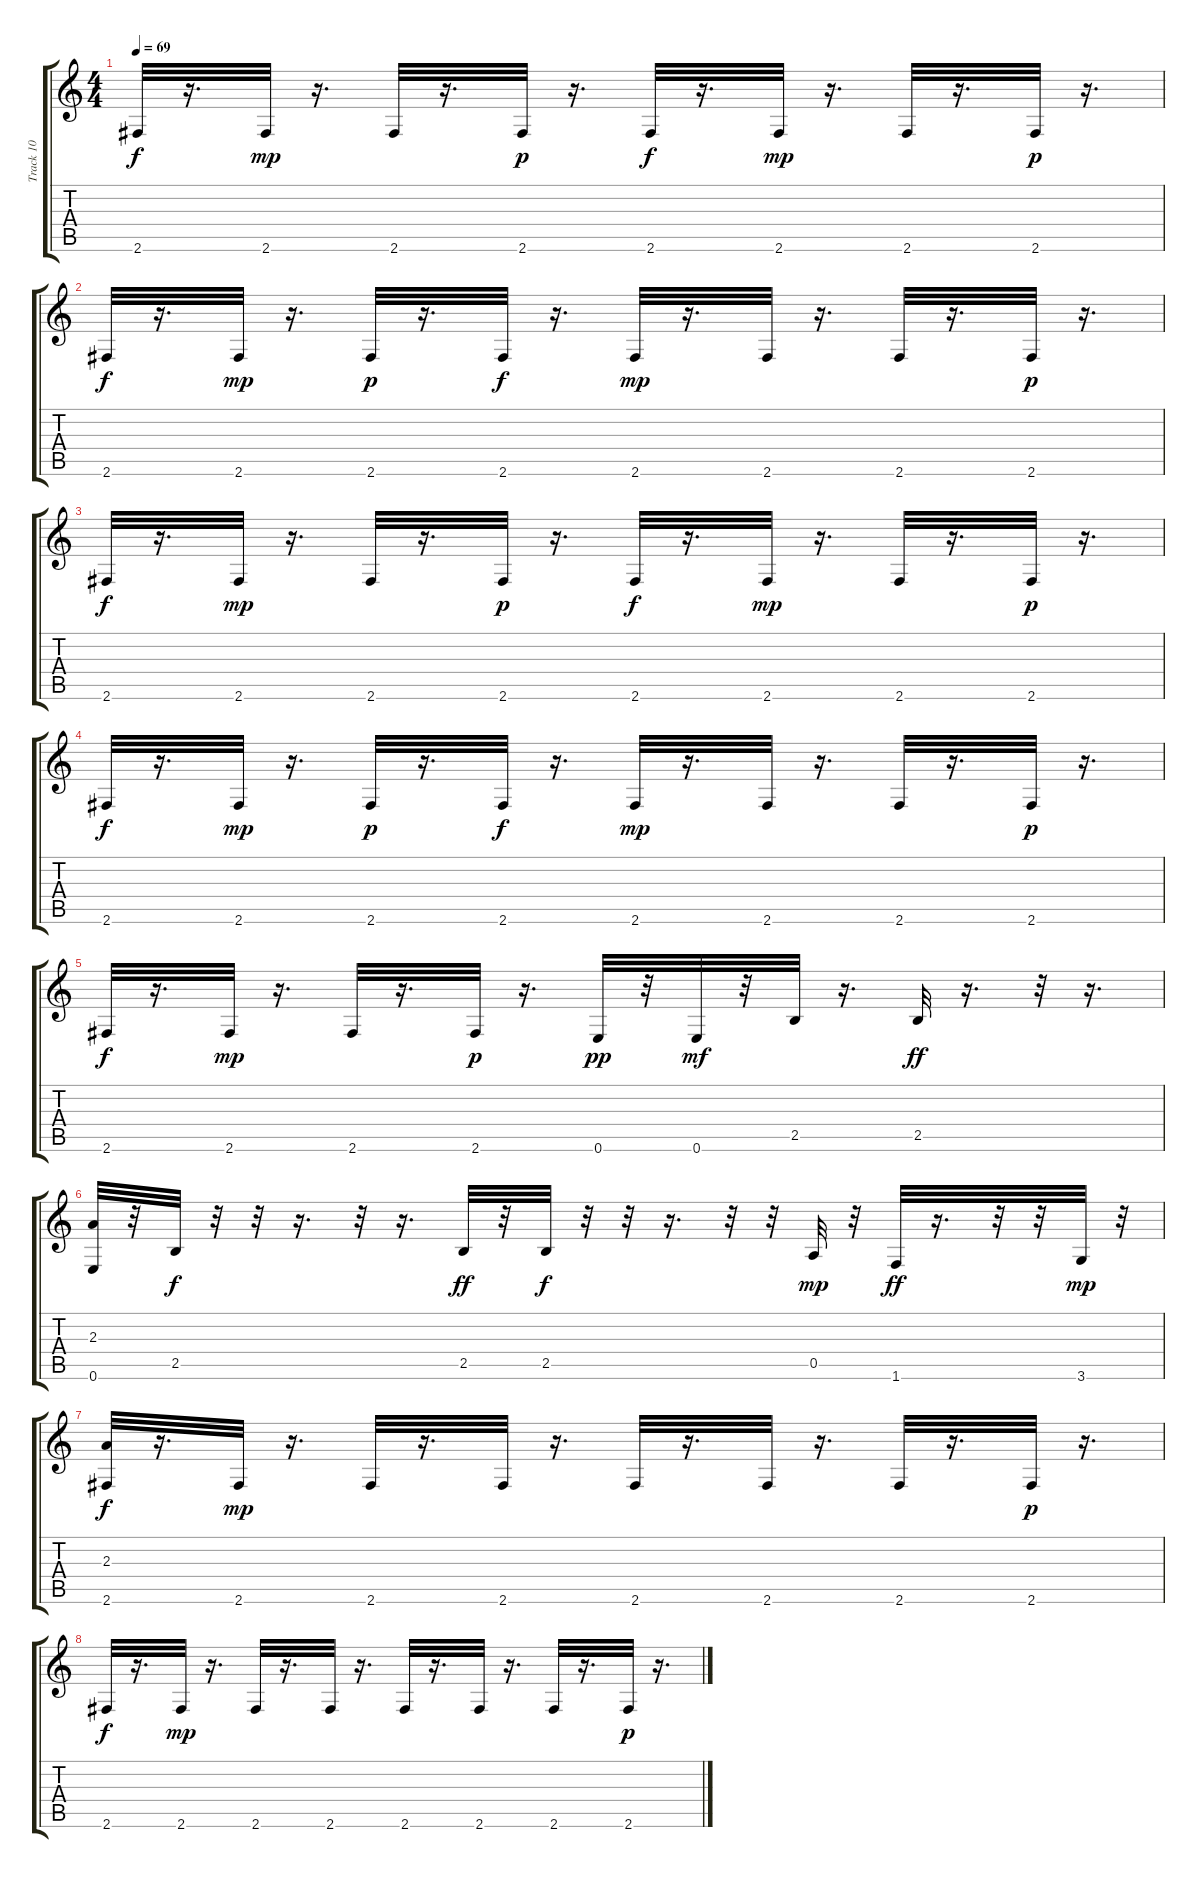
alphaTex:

\track ("Track 10" "Track 10") {instrument acousticguitarsteel}
\staff {score tabs}
\tuning (E4 B3 G3 D3 A2 E2) {hide}
\ts (4 4)
\tempo 69
\clef g2
\ks c
2.6.32{dy f} r.16{d} 2.6.32{dy mp} r.16{d} 2.6.32 r.16{d} 2.6.32{dy p} r.16{d} 2.6.32{dy f} r.16{d} 2.6.32{dy mp} r.16{d} 2.6.32 r.16{d} 2.6.32{dy p} r.16{d} |
2.6.32{dy f} r.16{d} 2.6.32{dy mp} r.16{d} 2.6.32{dy p} r.16{d} 2.6.32{dy f} r.16{d} 2.6.32{dy mp} r.16{d} 2.6.32 r.16{d} 2.6.32 r.16{d} 2.6.32{dy p} r.16{d} |
2.6.32{dy f} r.16{d} 2.6.32{dy mp} r.16{d} 2.6.32 r.16{d} 2.6.32{dy p} r.16{d} 2.6.32{dy f} r.16{d} 2.6.32{dy mp} r.16{d} 2.6.32 r.16{d} 2.6.32{dy p} r.16{d} |
2.6.32{dy f} r.16{d} 2.6.32{dy mp} r.16{d} 2.6.32{dy p} r.16{d} 2.6.32{dy f} r.16{d} 2.6.32{dy mp} r.16{d} 2.6.32 r.16{d} 2.6.32 r.16{d} 2.6.32{dy p} r.16{d} |
2.6.32{dy f} r.16{d} 2.6.32{dy mp} r.16{d} 2.6.32 r.16{d} 2.6.32{dy p} r.16{d} 0.6.32{dy pp} r.32 0.6.32{dy mf} r.32 2.5.32 r.16{d} 2.5.32{dy ff} r.16{d} r.32 r.16{d} |
(2.3 0.6).32 r.32 2.5.32{dy f} r.32 r.32 r.16{d} r.32 r.16{d} 2.5.32{dy ff} r.32 2.5.32{dy f} r.32 r.32 r.16{d} r.32 r.32 0.5.32{dy mp} r.32 1.6.32{dy ff} r.16{d} r.32 r.32 3.6.32{dy mp} r.32 |
(2.3 2.6).32{dy f} r.16{d} 2.6.32{dy mp} r.16{d} 2.6.32 r.16{d} 2.6.32 r.16{d} 2.6.32 r.16{d} 2.6.32 r.16{d} 2.6.32 r.16{d} 2.6.32{dy p} r.16{d} |
2.6.32{dy f} r.16{d} 2.6.32{dy mp} r.16{d} 2.6.32 r.16{d} 2.6.32 r.16{d} 2.6.32 r.16{d} 2.6.32 r.16{d} 2.6.32 r.16{d} 2.6.32{dy p} r.16{d}
